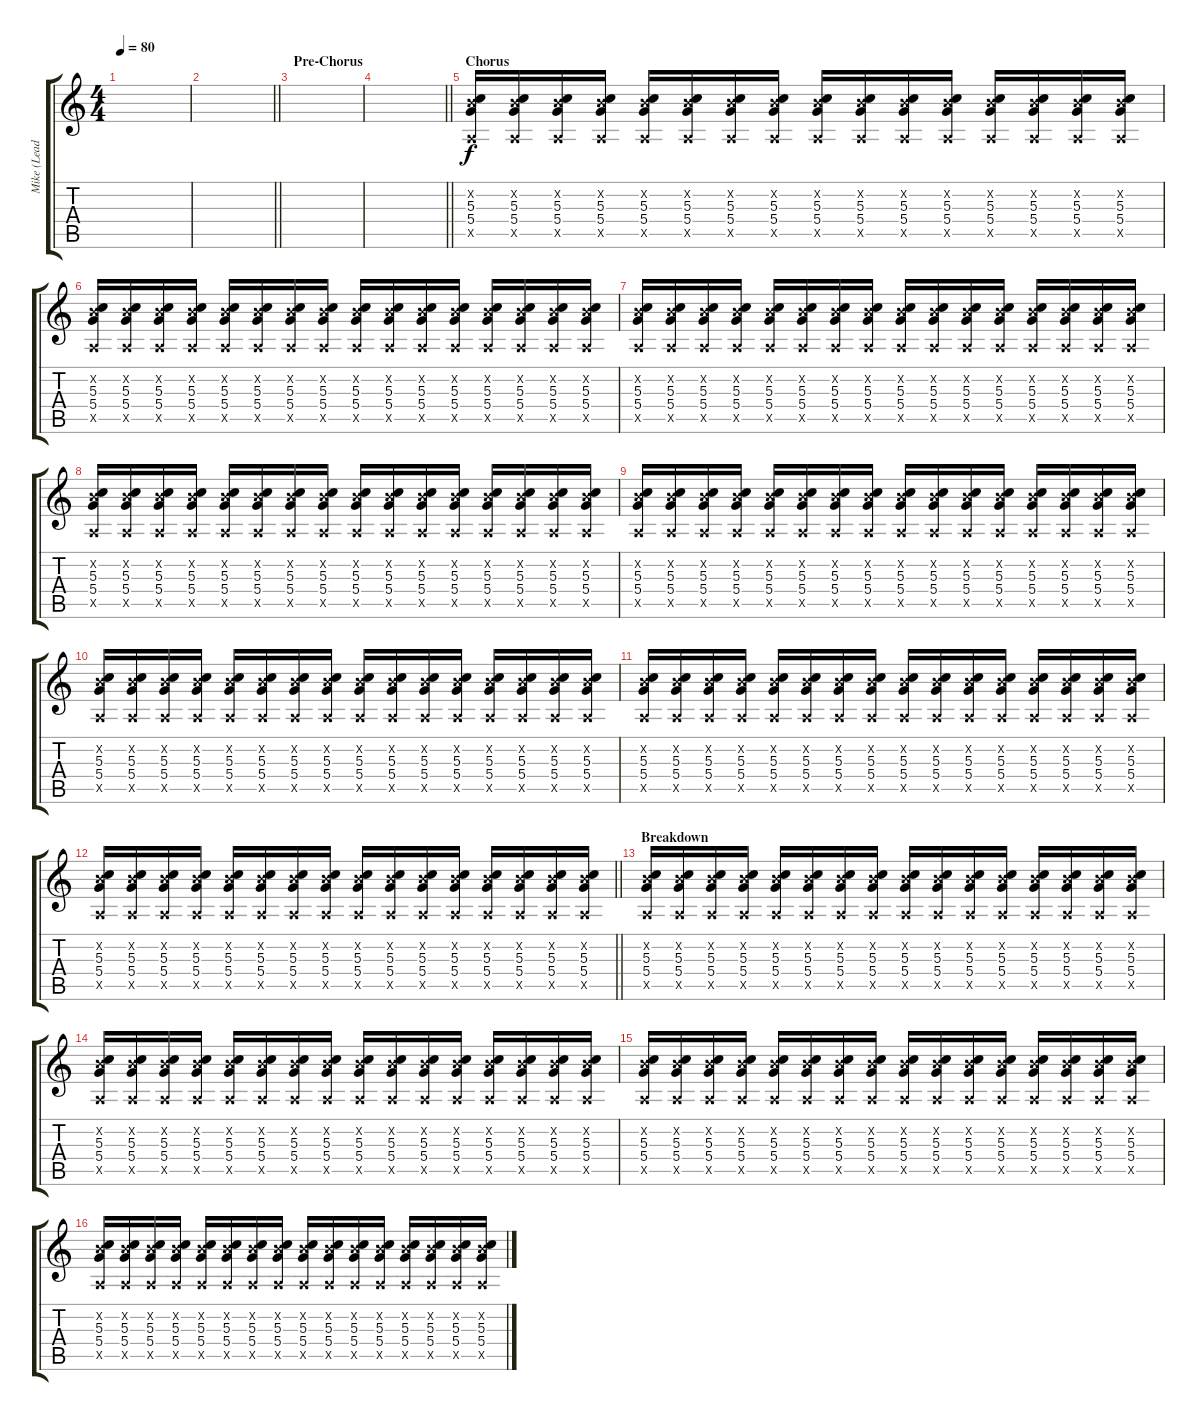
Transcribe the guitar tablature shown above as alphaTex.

\track ("Mike (Lead)" "Mike (Lead") {instrument distortionguitar}
\staff {score tabs}
\tuning (E4 B3 G3 D3 A2 E2) {hide}
\ts (4 4)
\tempo 80
\clef g2
\ks c
|
\barLineRight lightlight
|
\section ("" "Pre-Chorus")
|
\barLineRight lightlight
|
\section ("" "Chorus")
(0.2{x} 5.3 5.4 0.5{x}).16 (0.2{x} 5.3 5.4 0.5{x}).16 (0.2{x} 5.3 5.4 0.5{x}).16 (0.2{x} 5.3 5.4 0.5{x}).16 (0.2{x} 5.3 5.4 0.5{x}).16 (0.2{x} 5.3 5.4 0.5{x}).16 (0.2{x} 5.3 5.4 0.5{x}).16 (0.2{x} 5.3 5.4 0.5{x}).16 (0.2{x} 5.3 5.4 0.5{x}).16 (0.2{x} 5.3 5.4 0.5{x}).16 (0.2{x} 5.3 5.4 0.5{x}).16 (0.2{x} 5.3 5.4 0.5{x}).16 (0.2{x} 5.3 5.4 0.5{x}).16 (0.2{x} 5.3 5.4 0.5{x}).16 (0.2{x} 5.3 5.4 0.5{x}).16 (0.2{x} 5.3 5.4 0.5{x}).16 |
(0.2{x} 5.3 5.4 0.5{x}).16 (0.2{x} 5.3 5.4 0.5{x}).16 (0.2{x} 5.3 5.4 0.5{x}).16 (0.2{x} 5.3 5.4 0.5{x}).16 (0.2{x} 5.3 5.4 0.5{x}).16 (0.2{x} 5.3 5.4 0.5{x}).16 (0.2{x} 5.3 5.4 0.5{x}).16 (0.2{x} 5.3 5.4 0.5{x}).16 (0.2{x} 5.3 5.4 0.5{x}).16 (0.2{x} 5.3 5.4 0.5{x}).16 (0.2{x} 5.3 5.4 0.5{x}).16 (0.2{x} 5.3 5.4 0.5{x}).16 (0.2{x} 5.3 5.4 0.5{x}).16 (0.2{x} 5.3 5.4 0.5{x}).16 (0.2{x} 5.3 5.4 0.5{x}).16 (0.2{x} 5.3 5.4 0.5{x}).16 |
(0.2{x} 5.3 5.4 0.5{x}).16 (0.2{x} 5.3 5.4 0.5{x}).16 (0.2{x} 5.3 5.4 0.5{x}).16 (0.2{x} 5.3 5.4 0.5{x}).16 (0.2{x} 5.3 5.4 0.5{x}).16 (0.2{x} 5.3 5.4 0.5{x}).16 (0.2{x} 5.3 5.4 0.5{x}).16 (0.2{x} 5.3 5.4 0.5{x}).16 (0.2{x} 5.3 5.4 0.5{x}).16 (0.2{x} 5.3 5.4 0.5{x}).16 (0.2{x} 5.3 5.4 0.5{x}).16 (0.2{x} 5.3 5.4 0.5{x}).16 (0.2{x} 5.3 5.4 0.5{x}).16 (0.2{x} 5.3 5.4 0.5{x}).16 (0.2{x} 5.3 5.4 0.5{x}).16 (0.2{x} 5.3 5.4 0.5{x}).16 |
(0.2{x} 5.3 5.4 0.5{x}).16 (0.2{x} 5.3 5.4 0.5{x}).16 (0.2{x} 5.3 5.4 0.5{x}).16 (0.2{x} 5.3 5.4 0.5{x}).16 (0.2{x} 5.3 5.4 0.5{x}).16 (0.2{x} 5.3 5.4 0.5{x}).16 (0.2{x} 5.3 5.4 0.5{x}).16 (0.2{x} 5.3 5.4 0.5{x}).16 (0.2{x} 5.3 5.4 0.5{x}).16 (0.2{x} 5.3 5.4 0.5{x}).16 (0.2{x} 5.3 5.4 0.5{x}).16 (0.2{x} 5.3 5.4 0.5{x}).16 (0.2{x} 5.3 5.4 0.5{x}).16 (0.2{x} 5.3 5.4 0.5{x}).16 (0.2{x} 5.3 5.4 0.5{x}).16 (0.2{x} 5.3 5.4 0.5{x}).16 |
(0.2{x} 5.3 5.4 0.5{x}).16 (0.2{x} 5.3 5.4 0.5{x}).16 (0.2{x} 5.3 5.4 0.5{x}).16 (0.2{x} 5.3 5.4 0.5{x}).16 (0.2{x} 5.3 5.4 0.5{x}).16 (0.2{x} 5.3 5.4 0.5{x}).16 (0.2{x} 5.3 5.4 0.5{x}).16 (0.2{x} 5.3 5.4 0.5{x}).16 (0.2{x} 5.3 5.4 0.5{x}).16 (0.2{x} 5.3 5.4 0.5{x}).16 (0.2{x} 5.3 5.4 0.5{x}).16 (0.2{x} 5.3 5.4 0.5{x}).16 (0.2{x} 5.3 5.4 0.5{x}).16 (0.2{x} 5.3 5.4 0.5{x}).16 (0.2{x} 5.3 5.4 0.5{x}).16 (0.2{x} 5.3 5.4 0.5{x}).16 |
(0.2{x} 5.3 5.4 0.5{x}).16 (0.2{x} 5.3 5.4 0.5{x}).16 (0.2{x} 5.3 5.4 0.5{x}).16 (0.2{x} 5.3 5.4 0.5{x}).16 (0.2{x} 5.3 5.4 0.5{x}).16 (0.2{x} 5.3 5.4 0.5{x}).16 (0.2{x} 5.3 5.4 0.5{x}).16 (0.2{x} 5.3 5.4 0.5{x}).16 (0.2{x} 5.3 5.4 0.5{x}).16 (0.2{x} 5.3 5.4 0.5{x}).16 (0.2{x} 5.3 5.4 0.5{x}).16 (0.2{x} 5.3 5.4 0.5{x}).16 (0.2{x} 5.3 5.4 0.5{x}).16 (0.2{x} 5.3 5.4 0.5{x}).16 (0.2{x} 5.3 5.4 0.5{x}).16 (0.2{x} 5.3 5.4 0.5{x}).16 |
(0.2{x} 5.3 5.4 0.5{x}).16 (0.2{x} 5.3 5.4 0.5{x}).16 (0.2{x} 5.3 5.4 0.5{x}).16 (0.2{x} 5.3 5.4 0.5{x}).16 (0.2{x} 5.3 5.4 0.5{x}).16 (0.2{x} 5.3 5.4 0.5{x}).16 (0.2{x} 5.3 5.4 0.5{x}).16 (0.2{x} 5.3 5.4 0.5{x}).16 (0.2{x} 5.3 5.4 0.5{x}).16 (0.2{x} 5.3 5.4 0.5{x}).16 (0.2{x} 5.3 5.4 0.5{x}).16 (0.2{x} 5.3 5.4 0.5{x}).16 (0.2{x} 5.3 5.4 0.5{x}).16 (0.2{x} 5.3 5.4 0.5{x}).16 (0.2{x} 5.3 5.4 0.5{x}).16 (0.2{x} 5.3 5.4 0.5{x}).16 |
\barLineRight lightlight
(0.2{x} 5.3 5.4 0.5{x}).16 (0.2{x} 5.3 5.4 0.5{x}).16 (0.2{x} 5.3 5.4 0.5{x}).16 (0.2{x} 5.3 5.4 0.5{x}).16 (0.2{x} 5.3 5.4 0.5{x}).16 (0.2{x} 5.3 5.4 0.5{x}).16 (0.2{x} 5.3 5.4 0.5{x}).16 (0.2{x} 5.3 5.4 0.5{x}).16 (0.2{x} 5.3 5.4 0.5{x}).16 (0.2{x} 5.3 5.4 0.5{x}).16 (0.2{x} 5.3 5.4 0.5{x}).16 (0.2{x} 5.3 5.4 0.5{x}).16 (0.2{x} 5.3 5.4 0.5{x}).16 (0.2{x} 5.3 5.4 0.5{x}).16 (0.2{x} 5.3 5.4 0.5{x}).16 (0.2{x} 5.3 5.4 0.5{x}).16 |
\section ("" "Breakdown")
(0.2{x} 5.3 5.4 0.5{x}).16 (0.2{x} 5.3 5.4 0.5{x}).16 (0.2{x} 5.3 5.4 0.5{x}).16 (0.2{x} 5.3 5.4 0.5{x}).16 (0.2{x} 5.3 5.4 0.5{x}).16 (0.2{x} 5.3 5.4 0.5{x}).16 (0.2{x} 5.3 5.4 0.5{x}).16 (0.2{x} 5.3 5.4 0.5{x}).16 (0.2{x} 5.3 5.4 0.5{x}).16 (0.2{x} 5.3 5.4 0.5{x}).16 (0.2{x} 5.3 5.4 0.5{x}).16 (0.2{x} 5.3 5.4 0.5{x}).16 (0.2{x} 5.3 5.4 0.5{x}).16 (0.2{x} 5.3 5.4 0.5{x}).16 (0.2{x} 5.3 5.4 0.5{x}).16 (0.2{x} 5.3 5.4 0.5{x}).16 |
(0.2{x} 5.3 5.4 0.5{x}).16 (0.2{x} 5.3 5.4 0.5{x}).16 (0.2{x} 5.3 5.4 0.5{x}).16 (0.2{x} 5.3 5.4 0.5{x}).16 (0.2{x} 5.3 5.4 0.5{x}).16 (0.2{x} 5.3 5.4 0.5{x}).16 (0.2{x} 5.3 5.4 0.5{x}).16 (0.2{x} 5.3 5.4 0.5{x}).16 (0.2{x} 5.3 5.4 0.5{x}).16 (0.2{x} 5.3 5.4 0.5{x}).16 (0.2{x} 5.3 5.4 0.5{x}).16 (0.2{x} 5.3 5.4 0.5{x}).16 (0.2{x} 5.3 5.4 0.5{x}).16 (0.2{x} 5.3 5.4 0.5{x}).16 (0.2{x} 5.3 5.4 0.5{x}).16 (0.2{x} 5.3 5.4 0.5{x}).16 |
(0.2{x} 5.3 5.4 0.5{x}).16 (0.2{x} 5.3 5.4 0.5{x}).16 (0.2{x} 5.3 5.4 0.5{x}).16 (0.2{x} 5.3 5.4 0.5{x}).16 (0.2{x} 5.3 5.4 0.5{x}).16 (0.2{x} 5.3 5.4 0.5{x}).16 (0.2{x} 5.3 5.4 0.5{x}).16 (0.2{x} 5.3 5.4 0.5{x}).16 (0.2{x} 5.3 5.4 0.5{x}).16 (0.2{x} 5.3 5.4 0.5{x}).16 (0.2{x} 5.3 5.4 0.5{x}).16 (0.2{x} 5.3 5.4 0.5{x}).16 (0.2{x} 5.3 5.4 0.5{x}).16 (0.2{x} 5.3 5.4 0.5{x}).16 (0.2{x} 5.3 5.4 0.5{x}).16 (0.2{x} 5.3 5.4 0.5{x}).16 |
(0.2{x} 5.3 5.4 0.5{x}).16 (0.2{x} 5.3 5.4 0.5{x}).16 (0.2{x} 5.3 5.4 0.5{x}).16 (0.2{x} 5.3 5.4 0.5{x}).16 (0.2{x} 5.3 5.4 0.5{x}).16 (0.2{x} 5.3 5.4 0.5{x}).16 (0.2{x} 5.3 5.4 0.5{x}).16 (0.2{x} 5.3 5.4 0.5{x}).16 (0.2{x} 5.3 5.4 0.5{x}).16 (0.2{x} 5.3 5.4 0.5{x}).16 (0.2{x} 5.3 5.4 0.5{x}).16 (0.2{x} 5.3 5.4 0.5{x}).16 (0.2{x} 5.3 5.4 0.5{x}).16 (0.2{x} 5.3 5.4 0.5{x}).16 (0.2{x} 5.3 5.4 0.5{x}).16 (0.2{x} 5.3 5.4 0.5{x}).16
